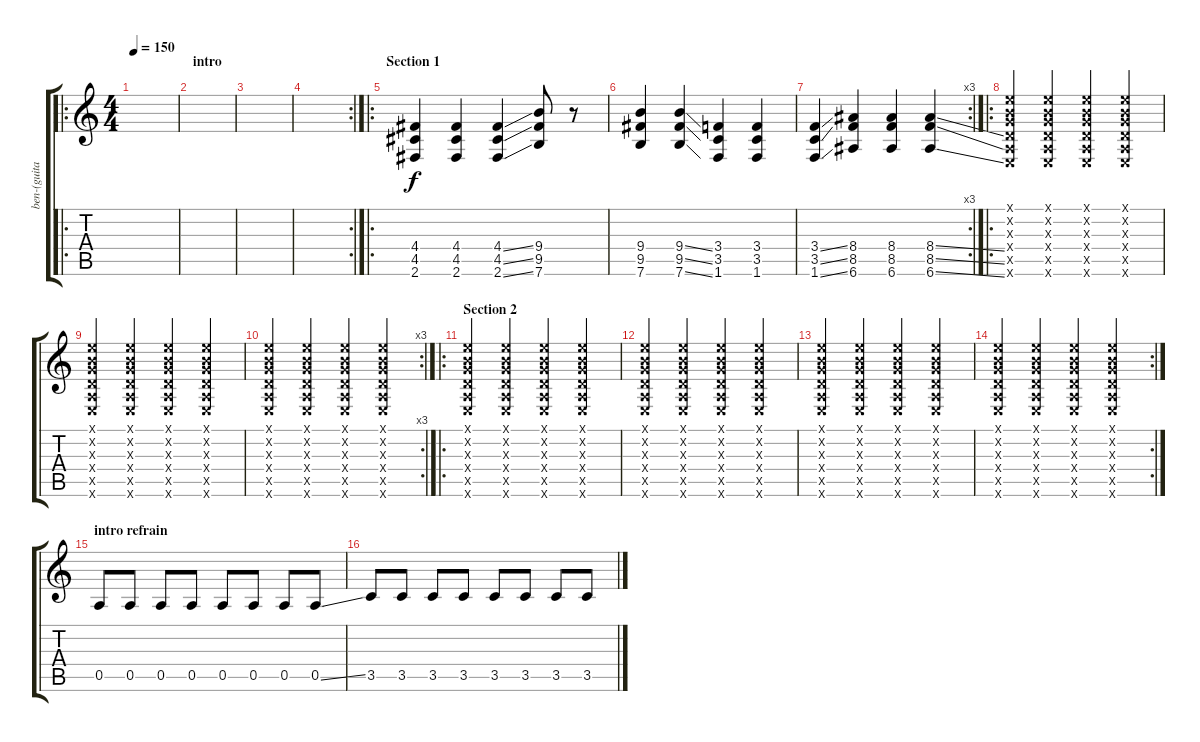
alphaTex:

\track ("ben-(guitarre disto)(pure sound)" "ben-(guita") {instrument distortionguitar}
\staff {score tabs}
\tuning (E4 B3 G3 D3 A2 E2) {hide}
\ro
\ts (4 4)
\tempo 150
\clef g2
\ks c
|
\section ("" "intro")
|
|
\rc 2
|
\ro
\section ("" "Section 1")
(4.4 4.5 2.6).4 (4.4 4.5 2.6).4 (4.4{ss} 4.5{ss} 2.6{ss}).4 (9.4 9.5 7.6).8 r.8 |
(9.4 9.5 7.6).4 (9.4{ss} 9.5{ss} 7.6{ss}).4 (3.4 3.5 1.6).4 (3.4 3.5 1.6).4 |
\rc 3
(3.4{ss} 3.5{ss} 1.6{ss}).4 (8.4 8.5 6.6).4 (8.4 8.5 6.6).4 (8.4{ss} 8.5{ss} 6.6{ss}).4 |
\ro
(0.1{x} 0.2{x} 0.3{x} 0.4{x} 0.5{x} 0.6{x}).4 (0.1{x} 0.2{x} 0.3{x} 0.4{x} 0.5{x} 0.6{x}).4 (0.1{x} 0.2{x} 0.3{x} 0.4{x} 0.5{x} 0.6{x}).4 (0.1{x} 0.2{x} 0.3{x} 0.4{x} 0.5{x} 0.6{x}).4 |
(0.1{x} 0.2{x} 0.3{x} 0.4{x} 0.5{x} 0.6{x}).4 (0.1{x} 0.2{x} 0.3{x} 0.4{x} 0.5{x} 0.6{x}).4 (0.1{x} 0.2{x} 0.3{x} 0.4{x} 0.5{x} 0.6{x}).4 (0.1{x} 0.2{x} 0.3{x} 0.4{x} 0.5{x} 0.6{x}).4 |
\rc 3
(0.1{x} 0.2{x} 0.3{x} 0.4{x} 0.5{x} 0.6{x}).4 (0.1{x} 0.2{x} 0.3{x} 0.4{x} 0.5{x} 0.6{x}).4 (0.1{x} 0.2{x} 0.3{x} 0.4{x} 0.5{x} 0.6{x}).4 (0.1{x} 0.2{x} 0.3{x} 0.4{x} 0.5{x} 0.6{x}).4 |
\ro
\section ("" "Section 2")
(0.1{x} 0.2{x} 0.3{x} 0.4{x} 0.5{x} 0.6{x}).4 (0.1{x} 0.2{x} 0.3{x} 0.4{x} 0.5{x} 0.6{x}).4 (0.1{x} 0.2{x} 0.3{x} 0.4{x} 0.5{x} 0.6{x}).4 (0.1{x} 0.2{x} 0.3{x} 0.4{x} 0.5{x} 0.6{x}).4 |
(0.1{x} 0.2{x} 0.3{x} 0.4{x} 0.5{x} 0.6{x}).4 (0.1{x} 0.2{x} 0.3{x} 0.4{x} 0.5{x} 0.6{x}).4 (0.1{x} 0.2{x} 0.3{x} 0.4{x} 0.5{x} 0.6{x}).4 (0.1{x} 0.2{x} 0.3{x} 0.4{x} 0.5{x} 0.6{x}).4 |
(0.1{x} 0.2{x} 0.3{x} 0.4{x} 0.5{x} 0.6{x}).4 (0.1{x} 0.2{x} 0.3{x} 0.4{x} 0.5{x} 0.6{x}).4 (0.1{x} 0.2{x} 0.3{x} 0.4{x} 0.5{x} 0.6{x}).4 (0.1{x} 0.2{x} 0.3{x} 0.4{x} 0.5{x} 0.6{x}).4 |
\rc 2
(0.1{x} 0.2{x} 0.3{x} 0.4{x} 0.5{x} 0.6{x}).4 (0.1{x} 0.2{x} 0.3{x} 0.4{x} 0.5{x} 0.6{x}).4 (0.1{x} 0.2{x} 0.3{x} 0.4{x} 0.5{x} 0.6{x}).4 (0.1{x} 0.2{x} 0.3{x} 0.4{x} 0.5{x} 0.6{x}).4 |
\section ("" "intro refrain")
0.5.8 0.5.8 0.5.8 0.5.8 0.5.8 0.5.8 0.5.8 0.5{ss}.8 |
3.5.8 3.5.8 3.5.8 3.5.8 3.5.8 3.5.8 3.5.8 3.5{ss}.8
